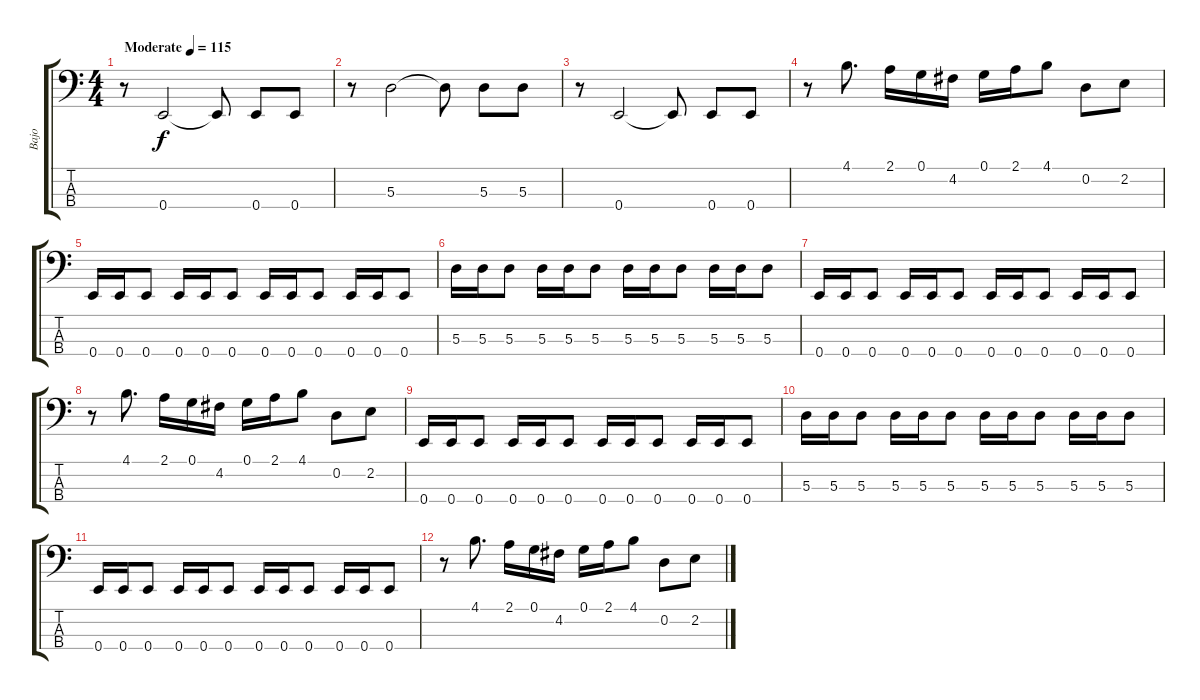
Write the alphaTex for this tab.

\track ("Bajo" "Bajo") {instrument electricbassfinger}
\staff {score tabs}
\tuning (G2 D2 A1 E1) {hide}
\ts (4 4)
\tempo (115 "Moderate")
\clef f4
\ks c
r.8{dy f instrument electricbassfinger} 0.4.2 0.4{t}.8 0.4.8 0.4.8 |
r.8 5.3.2 5.3{t}.8 5.3.8 5.3.8 |
r.8 0.4.2 0.4{t}.8 0.4.8 0.4.8 |
r.8 4.1.8{d} 2.1.16 0.1.16 4.2.16 0.1.16 2.1.16 4.1.8 0.2.8 2.2.8 |
0.4.16 0.4.16 0.4.8 0.4.16 0.4.16 0.4.8 0.4.16 0.4.16 0.4.8 0.4.16 0.4.16 0.4.8 |
5.3.16 5.3.16 5.3.8 5.3.16 5.3.16 5.3.8 5.3.16 5.3.16 5.3.8 5.3.16 5.3.16 5.3.8 |
0.4.16 0.4.16 0.4.8 0.4.16 0.4.16 0.4.8 0.4.16 0.4.16 0.4.8 0.4.16 0.4.16 0.4.8 |
r.8 4.1.8{d} 2.1.16 0.1.16 4.2.16 0.1.16 2.1.16 4.1.8 0.2.8 2.2.8 |
0.4.16 0.4.16 0.4.8 0.4.16 0.4.16 0.4.8 0.4.16 0.4.16 0.4.8 0.4.16 0.4.16 0.4.8 |
5.3.16 5.3.16 5.3.8 5.3.16 5.3.16 5.3.8 5.3.16 5.3.16 5.3.8 5.3.16 5.3.16 5.3.8 |
0.4.16 0.4.16 0.4.8 0.4.16 0.4.16 0.4.8 0.4.16 0.4.16 0.4.8 0.4.16 0.4.16 0.4.8 |
r.8 4.1.8{d} 2.1.16 0.1.16 4.2.16 0.1.16 2.1.16 4.1.8 0.2.8 2.2.8
